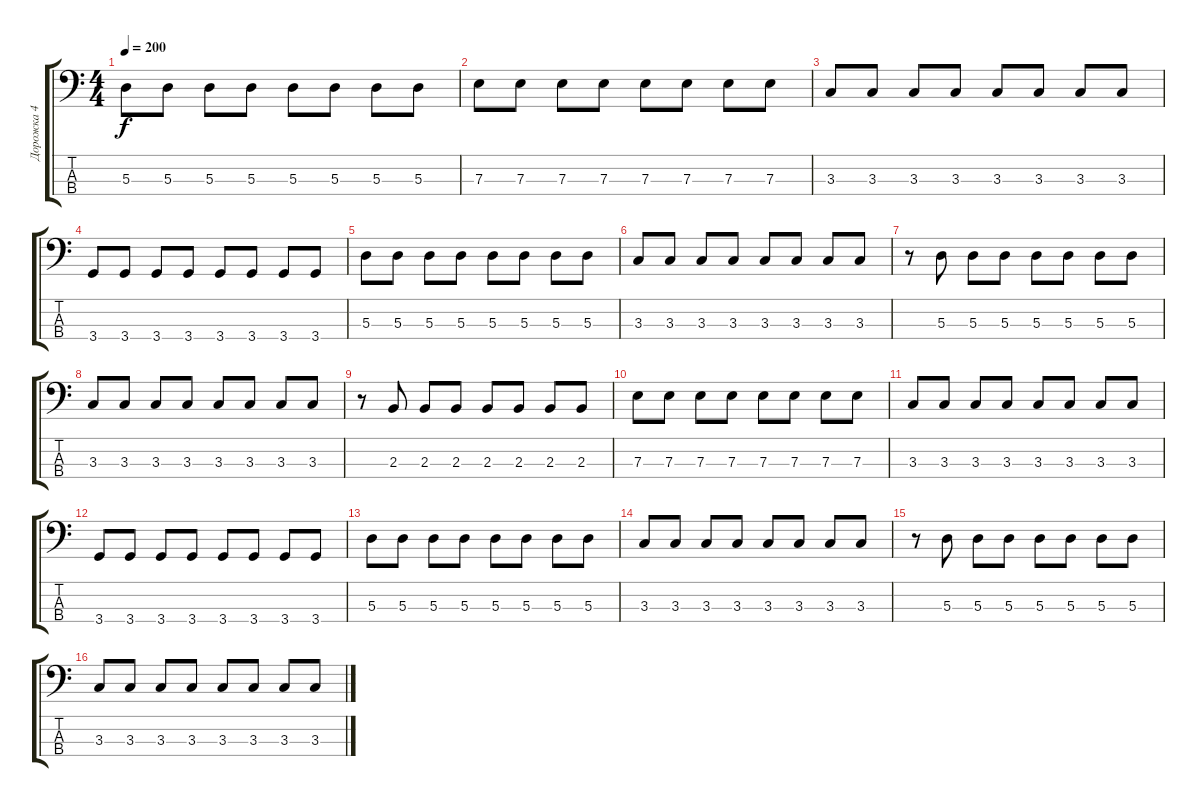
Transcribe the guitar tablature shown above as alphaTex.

\track ("Дорожка 4" "Дорожка 4") {instrument electricbassfinger}
\staff {score tabs}
\tuning (G2 D2 A1 E1) {hide}
\ts (4 4)
\tempo 200
\clef f4
\ks c
5.3.8{dy f} 5.3.8 5.3.8 5.3.8 5.3.8 5.3.8 5.3.8 5.3.8 |
7.3.8 7.3.8 7.3.8 7.3.8 7.3.8 7.3.8 7.3.8 7.3.8 |
3.3.8 3.3.8 3.3.8 3.3.8 3.3.8 3.3.8 3.3.8 3.3.8 |
3.4.8 3.4.8 3.4.8 3.4.8 3.4.8 3.4.8 3.4.8 3.4.8 |
5.3.8 5.3.8 5.3.8 5.3.8 5.3.8 5.3.8 5.3.8 5.3.8 |
3.3.8 3.3.8 3.3.8 3.3.8 3.3.8 3.3.8 3.3.8 3.3.8 |
r.8 5.3.8 5.3.8 5.3.8 5.3.8 5.3.8 5.3.8 5.3.8 |
3.3.8 3.3.8 3.3.8 3.3.8 3.3.8 3.3.8 3.3.8 3.3.8 |
r.8 2.3.8 2.3.8 2.3.8 2.3.8 2.3.8 2.3.8 2.3.8 |
7.3.8 7.3.8 7.3.8 7.3.8 7.3.8 7.3.8 7.3.8 7.3.8 |
3.3.8 3.3.8 3.3.8 3.3.8 3.3.8 3.3.8 3.3.8 3.3.8 |
3.4.8 3.4.8 3.4.8 3.4.8 3.4.8 3.4.8 3.4.8 3.4.8 |
5.3.8 5.3.8 5.3.8 5.3.8 5.3.8 5.3.8 5.3.8 5.3.8 |
3.3.8 3.3.8 3.3.8 3.3.8 3.3.8 3.3.8 3.3.8 3.3.8 |
r.8 5.3.8 5.3.8 5.3.8 5.3.8 5.3.8 5.3.8 5.3.8 |
3.3.8 3.3.8 3.3.8 3.3.8 3.3.8 3.3.8 3.3.8 3.3.8
